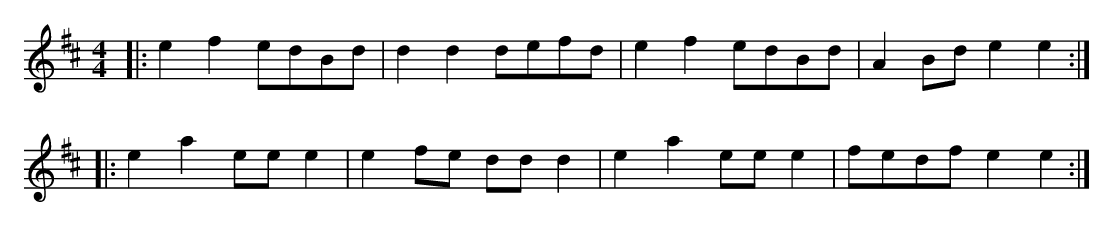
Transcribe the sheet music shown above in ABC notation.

X:1
M:4/4
K:Edor
|:e2 f2 edBd | d2 d2 defd | e2 f2 edBd | A2 Bd e2 e2 :|
|:e2 a2 ee e2 | e2 fe dd d2 | e2 a2 ee e2 | fedf e2 e2 :|
